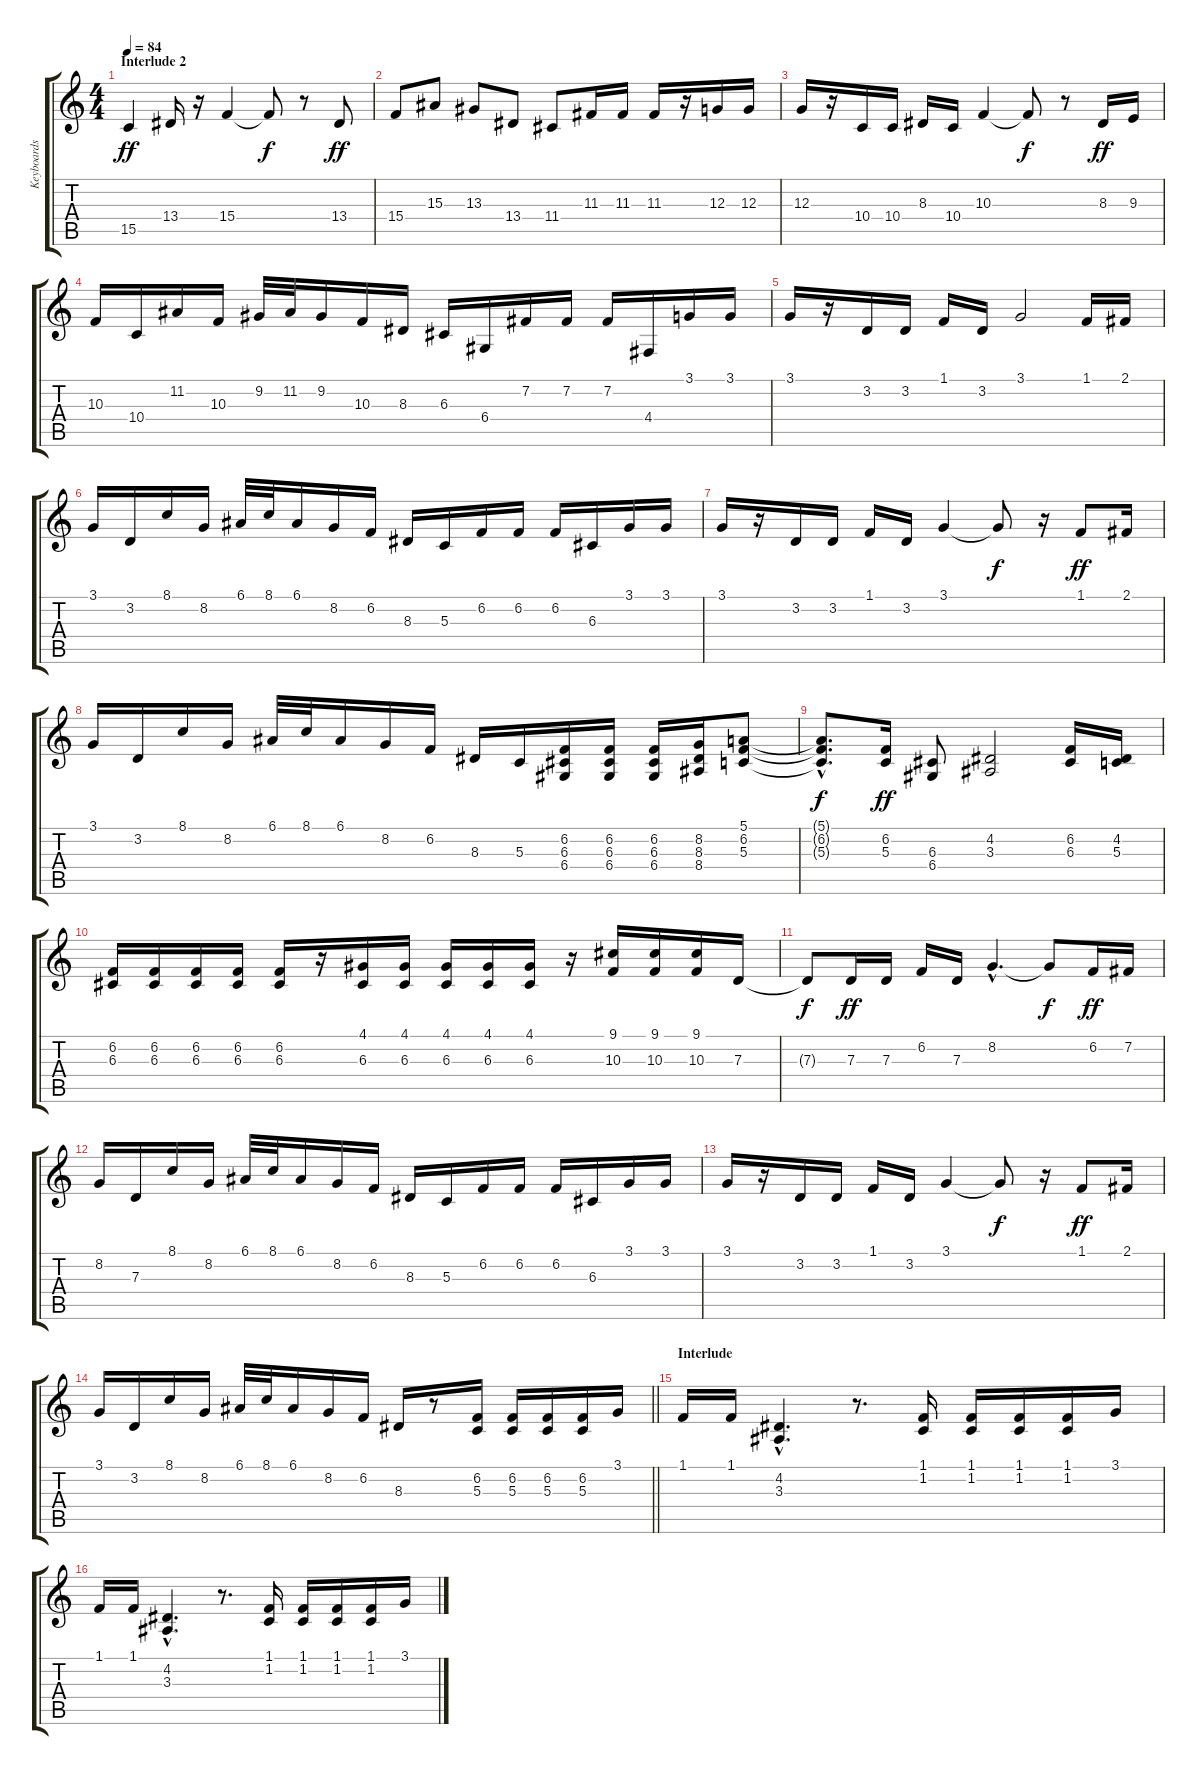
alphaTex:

\track ("Keyboards R. (Ian Anderson)" "Keyboards ") {instrument pad7halo}
\staff {score tabs}
\tuning (E4 B3 G3 D3 A2 E2) {hide}
\ts (4 4)
\section ("" "Interlude 2")
\tempo 84
\clef g2
\ks c
15.5.4{dy ff} 13.4.16 r.16 15.4.4 15.4{t}.8{dy f} r.8 13.4.8{dy ff} |
15.4.8 15.3.8 13.3.8 13.4.8 11.4.8 11.3.16 11.3.16 11.3.16 r.16 12.3.16 12.3.16 |
12.3.16 r.16 10.4.16 10.4.16 8.3.16 10.4.16 10.3.4 10.3{t}.8{dy f} r.8 8.3.16{dy ff} 9.3.16 |
10.3.16 10.4.16 11.2.16 10.3.16 9.2.32 11.2.32 9.2.16 10.3.16 8.3.16 6.3.16 6.4.16 7.2.16 7.2.16 7.2.16 4.4.16 3.1.16 3.1.16 |
3.1.16 r.16 3.2.16 3.2.16 1.1.16 3.2.16 3.1.2 1.1.16 2.1.16 |
3.1.16 3.2.16 8.1.16 8.2.16 6.1.32 8.1.32 6.1.16 8.2.16 6.2.16 8.3.16 5.3.16 6.2.16 6.2.16 6.2.16 6.3.16 3.1.16 3.1.16 |
3.1.16 r.16 3.2.16 3.2.16 1.1.16 3.2.16 3.1.4 3.1{t}.8{dy f} r.16 1.1.8{dy ff} 2.1.16 |
3.1.16 3.2.16 8.1.16 8.2.16 6.1.32 8.1.32 6.1.16 8.2.16 6.2.16 8.3.16 5.3.16 (6.2 6.3 6.4).16 (6.2 6.3 6.4).16 (6.2 6.3 6.4).16 (8.2 8.3 8.4).16 (5.1 6.2 5.3).8 |
(5.1{hac t} 6.2{hac t} 5.3{hac t}).8{d dy f} (6.2 5.3).16{dy ff} (6.3 6.4).8 (4.2 3.3).2 (6.2 6.3).16 (4.2 5.3).16 |
(6.2 6.3).16 (6.2 6.3).16 (6.2 6.3).16 (6.2 6.3).16 (6.2 6.3).16 r.16 (4.1 6.3).16 (4.1 6.3).16 (4.1 6.3).16 (4.1 6.3).16 (4.1 6.3).16 r.16 (9.1 10.3).16 (9.1 10.3).16 (9.1 10.3).16 7.3.16 |
7.3{t}.8{dy f} 7.3.16{dy ff} 7.3.16 6.2.16 7.3.16 8.2{hac}.4{d} 8.2{t}.8{dy f} 6.2.16{dy ff} 7.2.16 |
8.2.16 7.3.16 8.1.16 8.2.16 6.1.32 8.1.32 6.1.16 8.2.16 6.2.16 8.3.16 5.3.16 6.2.16 6.2.16 6.2.16 6.3.16 3.1.16 3.1.16 |
3.1.16 r.16 3.2.16 3.2.16 1.1.16 3.2.16 3.1.4 3.1{t}.8{dy f} r.16 1.1.8{dy ff} 2.1.16 |
\barLineRight lightlight
3.1.16 3.2.16 8.1.16 8.2.16 6.1.32 8.1.32 6.1.16 8.2.16 6.2.16 8.3.16 r.8 (6.2 5.3).16 (6.2 5.3).16 (6.2 5.3).16 (6.2 5.3).16 3.1.16 |
\section ("" "Interlude")
1.1.16 1.1.16 (4.2{hac} 3.3{hac}).4{d} r.8{d} (1.1 1.2).16 (1.1 1.2).16 (1.1 1.2).16 (1.1 1.2).16 3.1.16 |
1.1.16 1.1.16 (4.2{hac} 3.3{hac}).4{d} r.8{d} (1.1 1.2).16 (1.1 1.2).16 (1.1 1.2).16 (1.1 1.2).16 3.1.16
